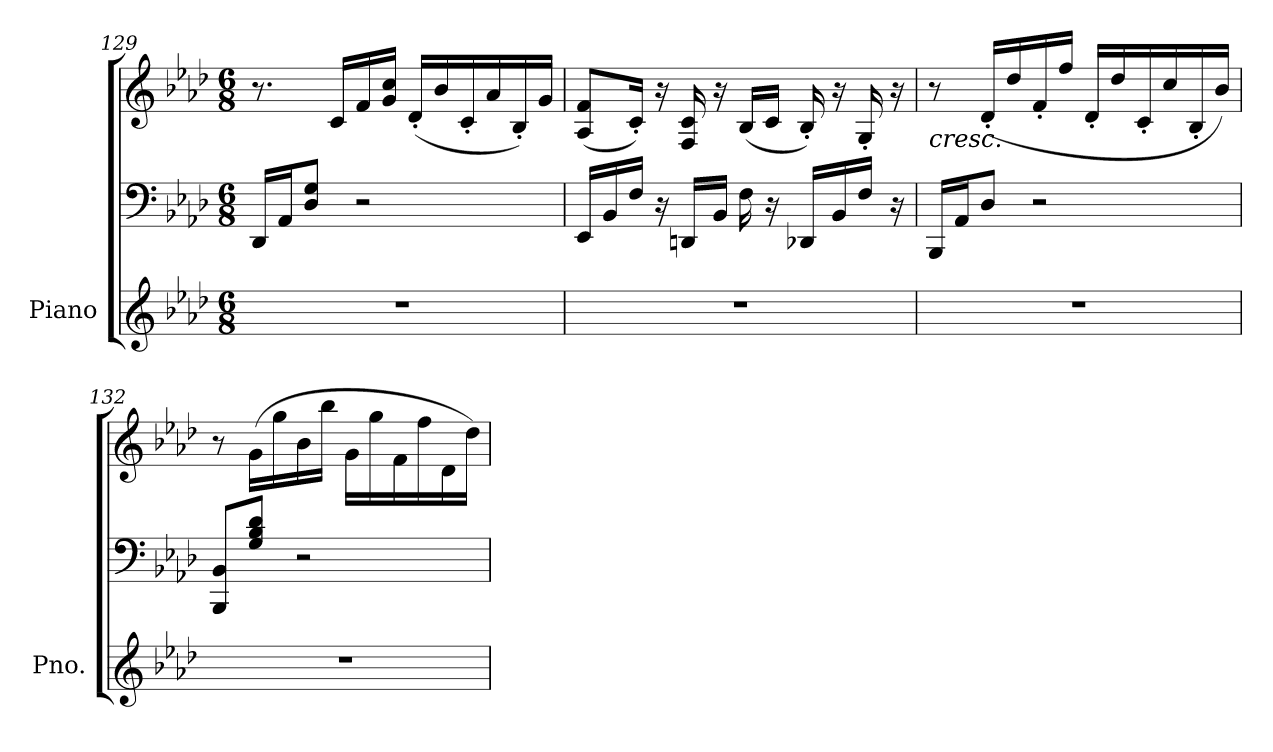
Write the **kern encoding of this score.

**kern	**kern	**kern
*part1	*part1	*part1
*staff3	*staff2	*staff1
*I"Piano	*	*
*I'Pno.	*	*
!!LO:PB:g=z
*clefG2	*clefF4	*clefG2
*k[b-e-a-d-]	*k[b-e-a-d-]	*k[b-e-a-d-]
*M6/8	*M6/8	*M6/8
=129	=129	=129
2.r	16DD-/LL	8.r
.	16AA-/J	.
.	8D-/ 8G/J	.
.	.	16c/LL
.	2r	16f/
.	.	16g/ 16cc/JJ
.	.	(<16d-'/LL
.	.	16b-/
.	.	16c'/
.	.	16a-/
.	.	16B-'/)
.	.	16g/JJ
=130	=130	=130
2.r	16EE-/LL	(<8A-/ 8f/L
.	16BB-/	.
.	16F/JJ	16c'/Jk)
.	16r	16r
.	16DDn/LL	16F/ 16c/
.	16BB-/JJ	16r
.	16F\	(<16B-/LL
.	16r	16c/JJ
.	16DD-X/LL	16B-'/)
.	16BB-/	16r
.	16F/JJ	16G'/
.	16r	16r
=131	=131	=131
!	!	!LO:TX:b:i:t=cresc.
2.r	16BBB-/LL	8r
.	16AA-/J	.
.	8D-/J	(<16d-'/LL
.	.	16dd-/
.	2r	16f'/
.	.	16ff/JJ
.	.	16d-'/LL
.	.	16dd-/
.	.	16c'/
.	.	16cc/
.	.	16B-'/
.	.	16b-/JJ)
=132	=132	=132
2.r	8BBB-/ 8BB-/L	8r
.	8G/ 8B-/ 8d-/J	(>16g\LL
.	.	16gg\
.	2r	16b-\
.	.	16bb-\JJ
.	.	16g\LL
.	.	16gg\
.	.	16f\
.	.	16ff\
.	.	16d-\
.	.	16dd-\JJ)
=	=	=
*-	*-	*-
